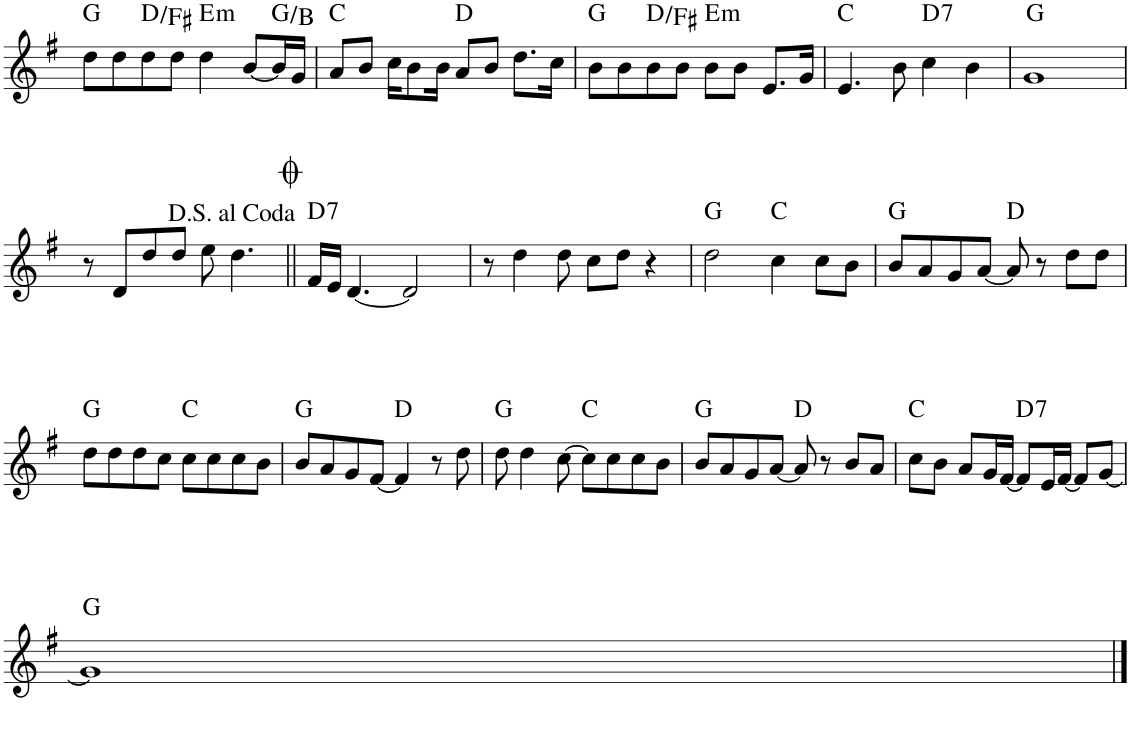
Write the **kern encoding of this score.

**kern	**harte
*part1	*part1
*staff1	*
*I"Piano	*
*I'Pno.	*
!!LO:PB:g=z
*clefG2	*
*k[f#]	*
*M4/4	*
=88	=88
8dd\L	G:maj
8dd\	.
8dd\	D:maj/3
8dd\J	.
!	!LO:H:kt=m
4dd\	E:min
[8b/L	.
16b/L]	G:maj/3
16g/JJ	.
=89	=89
8a/L	C:maj
8b/J	.
16cc\KL	.
8b\	.
16b\Jk	.
8a/L	D:maj
8b/J	.
8.dd\L	.
16cc\Jk	.
=90	=90
8b\L	G:maj
8b\	.
8b\	D:maj/3
8b\J	.
!	!LO:H:kt=m
8b\L	E:min
8b\J	.
8.e/L	.
16g/Jk	.
=91	=91
4.e/	C:maj
8b\	.
!	!LO:H:kt=7
4cc\	D:7
4b\	.
=92	=92
1g	G:maj
!!LO:LB:g=z
=93	=93
8r	.
8d/L	.
8dd/	.
8dd/J	.
8ee\	.
4.dd\	.
=94||	=94||
!	!LO:H:kt=7
16f#/LL	D:7
16e/JJ	.
[4.d/	.
2d/]	.
=95	=95
8r	.
4dd\	.
8dd\	.
8cc\L	.
8dd\J	.
4r	.
=96	=96
2dd\	G:maj
4cc\	C:maj
8cc\L	.
8b\J	.
=97	=97
8b/L	G:maj
8a/	.
8g/	.
[8a/J	.
8a/]	D:maj
8r	.
8dd\L	.
8dd\J	.
!!LO:LB:g=z
=98	=98
8dd\L	G:maj
8dd\	.
8dd\	.
8cc\J	.
8cc\L	C:maj
8cc\	.
8cc\	.
8b\J	.
=99	=99
8b/L	G:maj
8a/	.
8g/	.
[8f#/J	.
4f#/]	D:maj
8r	.
8dd\	.
=100	=100
8dd\	G:maj
4dd\	.
[8cc\	.
8cc\L]	C:maj
8cc\	.
8cc\	.
8b\J	.
=101	=101
8b/L	G:maj
8a/	.
8g/	.
[8a/J	.
8a/]	D:maj
8r	.
8b/L	.
8a/J	.
=102	=102
8cc\L	C:maj
8b\J	.
8a/L	.
16g/L	.
[16f#/JJ	.
!	!LO:H:kt=7
8f#/L]	D:7
16e/L	.
[16f#/JJ	.
8f#/L]	.
[8g/J	.
!!LO:LB:g=z
=103	=103
1g]	G:maj
==	==
*-	*-
